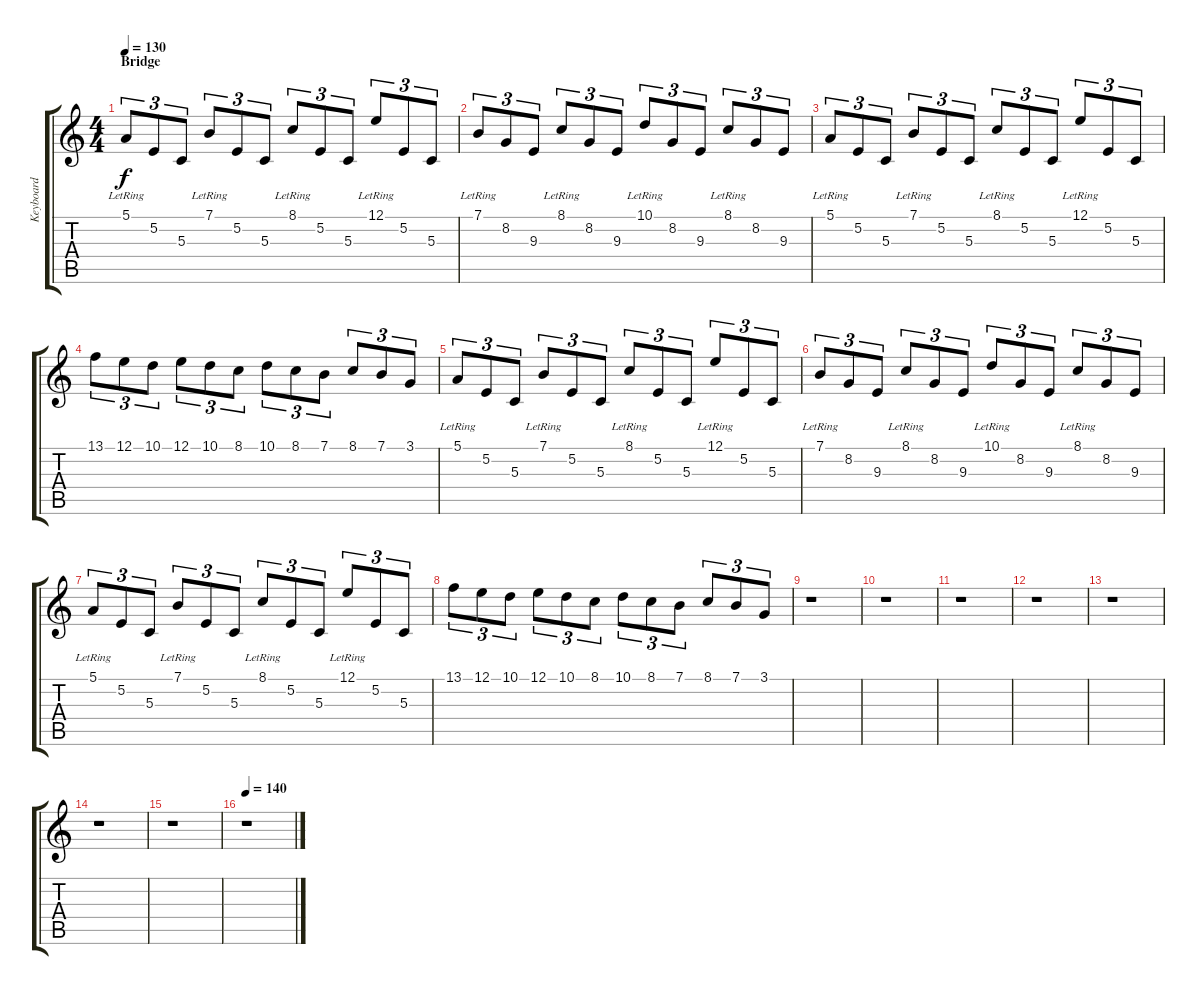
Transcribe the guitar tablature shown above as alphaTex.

\track ("Keyboard" "Keyboard") {instrument stringensemble1}
\staff {score tabs}
\tuning (E4 B3 G3 D3 A2 E2) {hide}
\ts (4 4)
\section ("" "Bridge")
\tempo 130
\clef g2
\ks c
5.1{lr}.8{tu (3 2) dy f volume 14 instrument stringensemble1} 5.2.8{tu (3 2)} 5.3.8{tu (3 2)} 7.1{lr}.8{tu (3 2)} 5.2.8{tu (3 2)} 5.3.8{tu (3 2)} 8.1{lr}.8{tu (3 2)} 5.2.8{tu (3 2)} 5.3.8{tu (3 2)} 12.1{lr}.8{tu (3 2)} 5.2.8{tu (3 2)} 5.3.8{tu (3 2)} |
7.1{lr}.8{tu (3 2)} 8.2.8{tu (3 2)} 9.3.8{tu (3 2)} 8.1{lr}.8{tu (3 2)} 8.2.8{tu (3 2)} 9.3.8{tu (3 2)} 10.1{lr}.8{tu (3 2)} 8.2.8{tu (3 2)} 9.3.8{tu (3 2)} 8.1{lr}.8{tu (3 2)} 8.2.8{tu (3 2)} 9.3.8{tu (3 2)} |
5.1{lr}.8{tu (3 2)} 5.2.8{tu (3 2)} 5.3.8{tu (3 2)} 7.1{lr}.8{tu (3 2)} 5.2.8{tu (3 2)} 5.3.8{tu (3 2)} 8.1{lr}.8{tu (3 2)} 5.2.8{tu (3 2)} 5.3.8{tu (3 2)} 12.1{lr}.8{tu (3 2)} 5.2.8{tu (3 2)} 5.3.8{tu (3 2)} |
13.1.8{tu (3 2)} 12.1.8{tu (3 2)} 10.1.8{tu (3 2)} 12.1.8{tu (3 2)} 10.1.8{tu (3 2)} 8.1.8{tu (3 2)} 10.1.8{tu (3 2)} 8.1.8{tu (3 2)} 7.1.8{tu (3 2)} 8.1.8{tu (3 2)} 7.1.8{tu (3 2)} 3.1.8{tu (3 2)} |
5.1{lr}.8{tu (3 2)} 5.2.8{tu (3 2)} 5.3.8{tu (3 2)} 7.1{lr}.8{tu (3 2)} 5.2.8{tu (3 2)} 5.3.8{tu (3 2)} 8.1{lr}.8{tu (3 2)} 5.2.8{tu (3 2)} 5.3.8{tu (3 2)} 12.1{lr}.8{tu (3 2)} 5.2.8{tu (3 2)} 5.3.8{tu (3 2)} |
7.1{lr}.8{tu (3 2)} 8.2.8{tu (3 2)} 9.3.8{tu (3 2)} 8.1{lr}.8{tu (3 2)} 8.2.8{tu (3 2)} 9.3.8{tu (3 2)} 10.1{lr}.8{tu (3 2)} 8.2.8{tu (3 2)} 9.3.8{tu (3 2)} 8.1{lr}.8{tu (3 2)} 8.2.8{tu (3 2)} 9.3.8{tu (3 2)} |
5.1{lr}.8{tu (3 2)} 5.2.8{tu (3 2)} 5.3.8{tu (3 2)} 7.1{lr}.8{tu (3 2)} 5.2.8{tu (3 2)} 5.3.8{tu (3 2)} 8.1{lr}.8{tu (3 2)} 5.2.8{tu (3 2)} 5.3.8{tu (3 2)} 12.1{lr}.8{tu (3 2)} 5.2.8{tu (3 2)} 5.3.8{tu (3 2)} |
13.1.8{tu (3 2)} 12.1.8{tu (3 2)} 10.1.8{tu (3 2)} 12.1.8{tu (3 2)} 10.1.8{tu (3 2)} 8.1.8{tu (3 2)} 10.1.8{tu (3 2)} 8.1.8{tu (3 2)} 7.1.8{tu (3 2)} 8.1.8{tu (3 2)} 7.1.8{tu (3 2)} 3.1.8{tu (3 2)} |
r.1 |
r.1 |
r.1 |
r.1 |
r.1 |
r.1 |
r.1 |
\tempo 140
r.1
